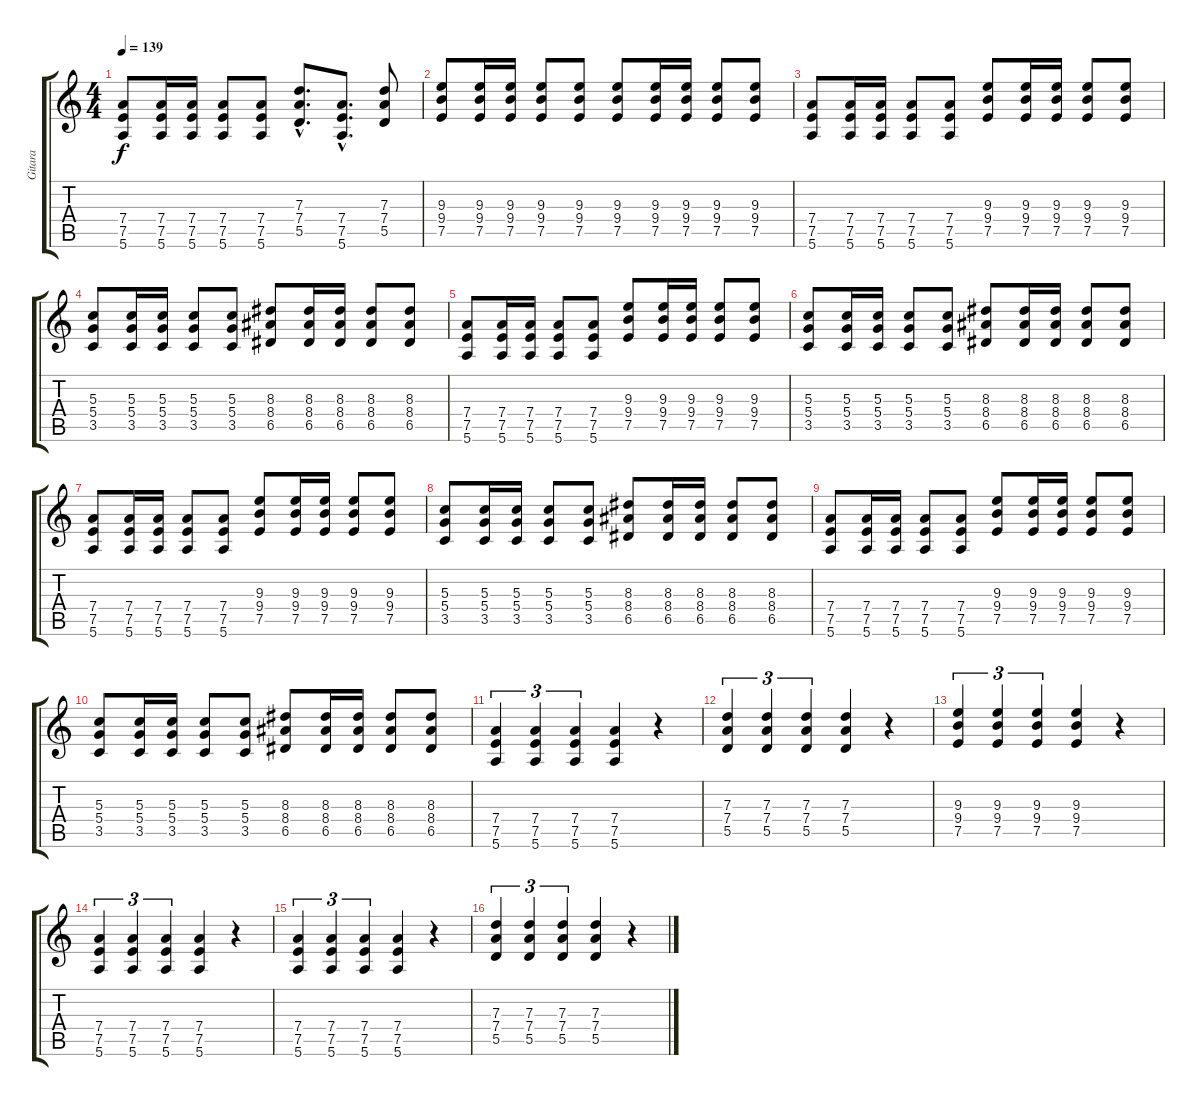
\track ("Gitara" "Gitara") {instrument distortionguitar}
\staff {score tabs}
\tuning (E4 B3 G3 D3 A2 E2) {hide}
\ts (4 4)
\tempo 139
\clef g2
\ks c
(7.4 7.5 5.6).8{dy f} (7.4 7.5 5.6).16 (7.4 7.5 5.6).16 (7.4 7.5 5.6).8 (7.4 7.5 5.6).8 (7.3{hac} 7.4{hac} 5.5{hac}).8{d} (7.4{hac} 7.5{hac} 5.6{hac}).8{d} (7.3 7.4 5.5).8 |
(9.3 9.4 7.5).8 (9.3 9.4 7.5).16 (9.3 9.4 7.5).16 (9.3 9.4 7.5).8 (9.3 9.4 7.5).8 (9.3 9.4 7.5).8 (9.3 9.4 7.5).16 (9.3 9.4 7.5).16 (9.3 9.4 7.5).8 (9.3 9.4 7.5).8 |
(7.4 7.5 5.6).8 (7.4 7.5 5.6).16 (7.4 7.5 5.6).16 (7.4 7.5 5.6).8 (7.4 7.5 5.6).8 (9.3 9.4 7.5).8 (9.3 9.4 7.5).16 (9.3 9.4 7.5).16 (9.3 9.4 7.5).8 (9.3 9.4 7.5).8 |
(5.3 5.4 3.5).8 (5.3 5.4 3.5).16 (5.3 5.4 3.5).16 (5.3 5.4 3.5).8 (5.3 5.4 3.5).8 (8.3 8.4 6.5).8 (8.3 8.4 6.5).16 (8.3 8.4 6.5).16 (8.3 8.4 6.5).8 (8.3 8.4 6.5).8 |
(7.4 7.5 5.6).8 (7.4 7.5 5.6).16 (7.4 7.5 5.6).16 (7.4 7.5 5.6).8 (7.4 7.5 5.6).8 (9.3 9.4 7.5).8 (9.3 9.4 7.5).16 (9.3 9.4 7.5).16 (9.3 9.4 7.5).8 (9.3 9.4 7.5).8 |
(5.3 5.4 3.5).8 (5.3 5.4 3.5).16 (5.3 5.4 3.5).16 (5.3 5.4 3.5).8 (5.3 5.4 3.5).8 (8.3 8.4 6.5).8 (8.3 8.4 6.5).16 (8.3 8.4 6.5).16 (8.3 8.4 6.5).8 (8.3 8.4 6.5).8 |
(7.4 7.5 5.6).8 (7.4 7.5 5.6).16 (7.4 7.5 5.6).16 (7.4 7.5 5.6).8 (7.4 7.5 5.6).8 (9.3 9.4 7.5).8 (9.3 9.4 7.5).16 (9.3 9.4 7.5).16 (9.3 9.4 7.5).8 (9.3 9.4 7.5).8 |
(5.3 5.4 3.5).8 (5.3 5.4 3.5).16 (5.3 5.4 3.5).16 (5.3 5.4 3.5).8 (5.3 5.4 3.5).8 (8.3 8.4 6.5).8 (8.3 8.4 6.5).16 (8.3 8.4 6.5).16 (8.3 8.4 6.5).8 (8.3 8.4 6.5).8 |
(7.4 7.5 5.6).8 (7.4 7.5 5.6).16 (7.4 7.5 5.6).16 (7.4 7.5 5.6).8 (7.4 7.5 5.6).8 (9.3 9.4 7.5).8 (9.3 9.4 7.5).16 (9.3 9.4 7.5).16 (9.3 9.4 7.5).8 (9.3 9.4 7.5).8 |
(5.3 5.4 3.5).8 (5.3 5.4 3.5).16 (5.3 5.4 3.5).16 (5.3 5.4 3.5).8 (5.3 5.4 3.5).8 (8.3 8.4 6.5).8 (8.3 8.4 6.5).16 (8.3 8.4 6.5).16 (8.3 8.4 6.5).8 (8.3 8.4 6.5).8 |
(7.4 7.5 5.6).4{tu (3 2)} (7.4 7.5 5.6).4{tu (3 2)} (7.4 7.5 5.6).4{tu (3 2)} (7.4 7.5 5.6).4 r.4 |
(7.3 7.4 5.5).4{tu (3 2)} (7.3 7.4 5.5).4{tu (3 2)} (7.3 7.4 5.5).4{tu (3 2)} (7.3 7.4 5.5).4 r.4 |
(9.3 9.4 7.5).4{tu (3 2)} (9.3 9.4 7.5).4{tu (3 2)} (9.3 9.4 7.5).4{tu (3 2)} (9.3 9.4 7.5).4 r.4 |
(7.4 7.5 5.6).4{tu (3 2)} (7.4 7.5 5.6).4{tu (3 2)} (7.4 7.5 5.6).4{tu (3 2)} (7.4 7.5 5.6).4 r.4 |
(7.4 7.5 5.6).4{tu (3 2)} (7.4 7.5 5.6).4{tu (3 2)} (7.4 7.5 5.6).4{tu (3 2)} (7.4 7.5 5.6).4 r.4 |
(7.3 7.4 5.5).4{tu (3 2)} (7.3 7.4 5.5).4{tu (3 2)} (7.3 7.4 5.5).4{tu (3 2)} (7.3 7.4 5.5).4 r.4
